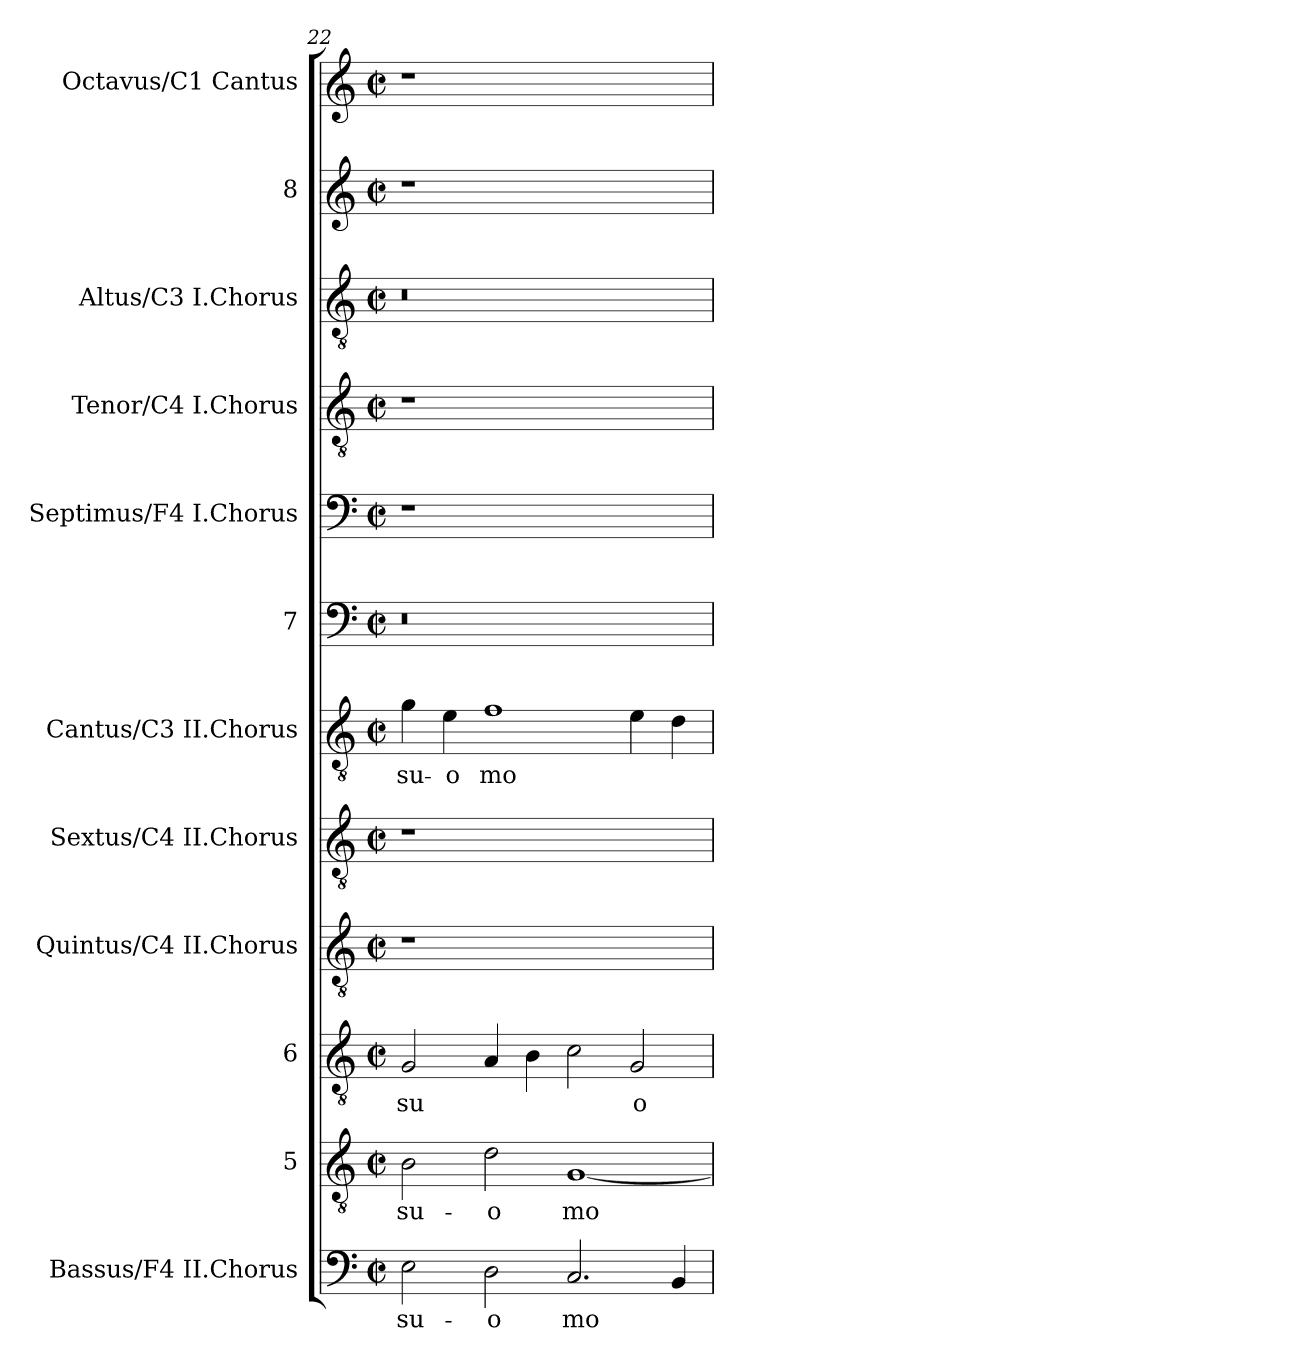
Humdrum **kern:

**kern	**text	**kern	**text	**kern	**text	**kern	**kern	**kern	**text	**kern	**kern	**kern	**kern	**kern	**kern
*part12	*part12	*part11	*part11	*part10	*part10	*part9	*part8	*part7	*part7	*part6	*part5	*part4	*part3	*part2	*part1
*staff12	*staff12	*staff11	*staff11	*staff10	*staff10	*staff9	*staff8	*staff7	*staff7	*staff6	*staff5	*staff4	*staff3	*staff2	*staff1
*I"Bassus/F4  II.Chorus	*	*I"5	*	*I"6	*	*I"Quintus/C4  II.Chorus	*I"Sextus/C4  II.Chorus	*I"Cantus/C3  II.Chorus	*	*I"7	*I"Septimus/F4  I.Chorus	*I"Tenor/C4  I.Chorus	*I"Altus/C3  I.Chorus	*I"8	*I"Octavus/C1  Cantus
*I'B	*	*	*	*	*	*	*	*I'C	*	*	*	*I'T	*I'A	*	*
!!LO:PB:g=z
*clefF4	*	*clefGv2	*	*clefGv2	*	*clefGv2	*clefGv2	*clefGv2	*	*clefF4	*clefF4	*clefGv2	*clefGv2	*clefG2	*clefG2
*k[]	*	*k[]	*	*k[]	*	*k[]	*k[]	*k[]	*	*k[]	*k[]	*k[]	*k[]	*k[]	*k[]
*C:	*	*C:	*	*C:	*	*C:	*C:	*C:	*	*C:	*C:	*C:	*C:	*C:	*C:
*M2/2	*	*M2/2	*	*M2/2	*	*M2/2	*M2/2	*M2/2	*	*M2/2	*M2/2	*M2/2	*M2/2	*M2/2	*M2/2
*met(c|)	*	*met(c|)	*	*met(c|)	*	*met(c|)	*met(c|)	*met(c|)	*	*met(c|)	*met(c|)	*met(c|)	*met(c|)	*met(c|)	*met(c|)
=22	=22	=22	=22	=22	=22	=22	=22	=22	=22	=22	=22	=22	=22	=22	=22
!	!LO:LY:b:cj	!	!LO:LY:b:cj	!	!LO:LY:b:cj	!	!	!	!LO:LY:b:cj	!	!	!	!	!	!
2E\	su-	2B\	su-	2G/	su-	1r	1r	4g\	su-	0r	1r	1r	0r	1r	1r
!	!	!	!	!	!	!	!	!	!LO:LY:b:cj	!	!	!	!	!	!
.	.	.	.	.	.	.	.	4e\	-o	.	.	.	.	.	.
!	!LO:LY:b:cj	!	!LO:LY:b:cj	!	!LO:LY:b:cj	!	!	!	!LO:LY:b:cj	!	!	!	!	!	!
2D\	-o	2d\	-o	4A/	--	.	.	1f	mo-	.	.	.	.	.	.
!	!	!	!	!	!LO:LY:b:cj	!	!	!	!	!	!	!	!	!	!
.	.	.	.	4B\	--	.	.	.	.	.	.	.	.	.	.
!	!LO:LY:b:cj	!	!LO:LY:b:cj	!	!LO:LY:b:cj	!	!	!	!	!	!	!	!	!	!
2.C/	mo-	[<1G	mo-	2c\	--	1ryy	1ryy	.	.	.	1ryy	1ryy	.	1ryy	1ryy
!	!	!	!	!	!LO:LY:b:cj	!	!	!	!LO:LY:b:cj	!	!	!	!	!	!
.	.	.	.	2G/	-o	.	.	4e\	--	.	.	.	.	.	.
!	!LO:LY:b:cj	!	!	!	!	!	!	!	!LO:LY:b:cj	!	!	!	!	!	!
4BB/	--	.	.	.	.	.	.	4d\	--	.	.	.	.	.	.
=	=	=	=	=	=	=	=	=	=	=	=	=	=	=	=
*-	*-	*-	*-	*-	*-	*-	*-	*-	*-	*-	*-	*-	*-	*-	*-
